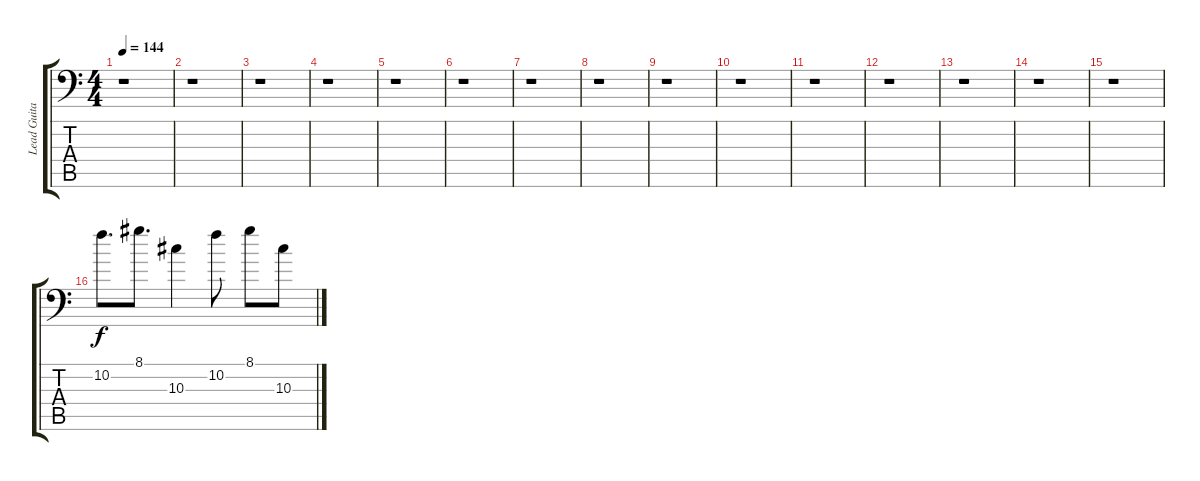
\track ("Lead Guitar" "Lead Guita") {instrument distortionguitar}
\staff {score tabs}
\tuning (C4 G3 Eb3 Bb2 F2 Bb1) {hide}
\ts (4 4)
\tempo 144
\clef f4
\ks c
r.1{dy f} |
r.1 |
r.1 |
r.1 |
r.1 |
r.1 |
r.1 |
r.1 |
r.1 |
r.1 |
r.1 |
r.1 |
r.1 |
r.1 |
r.1 |
10.2.8{d} 8.1.8{d} 10.3.4 10.2.8 8.1.8 10.3.8
